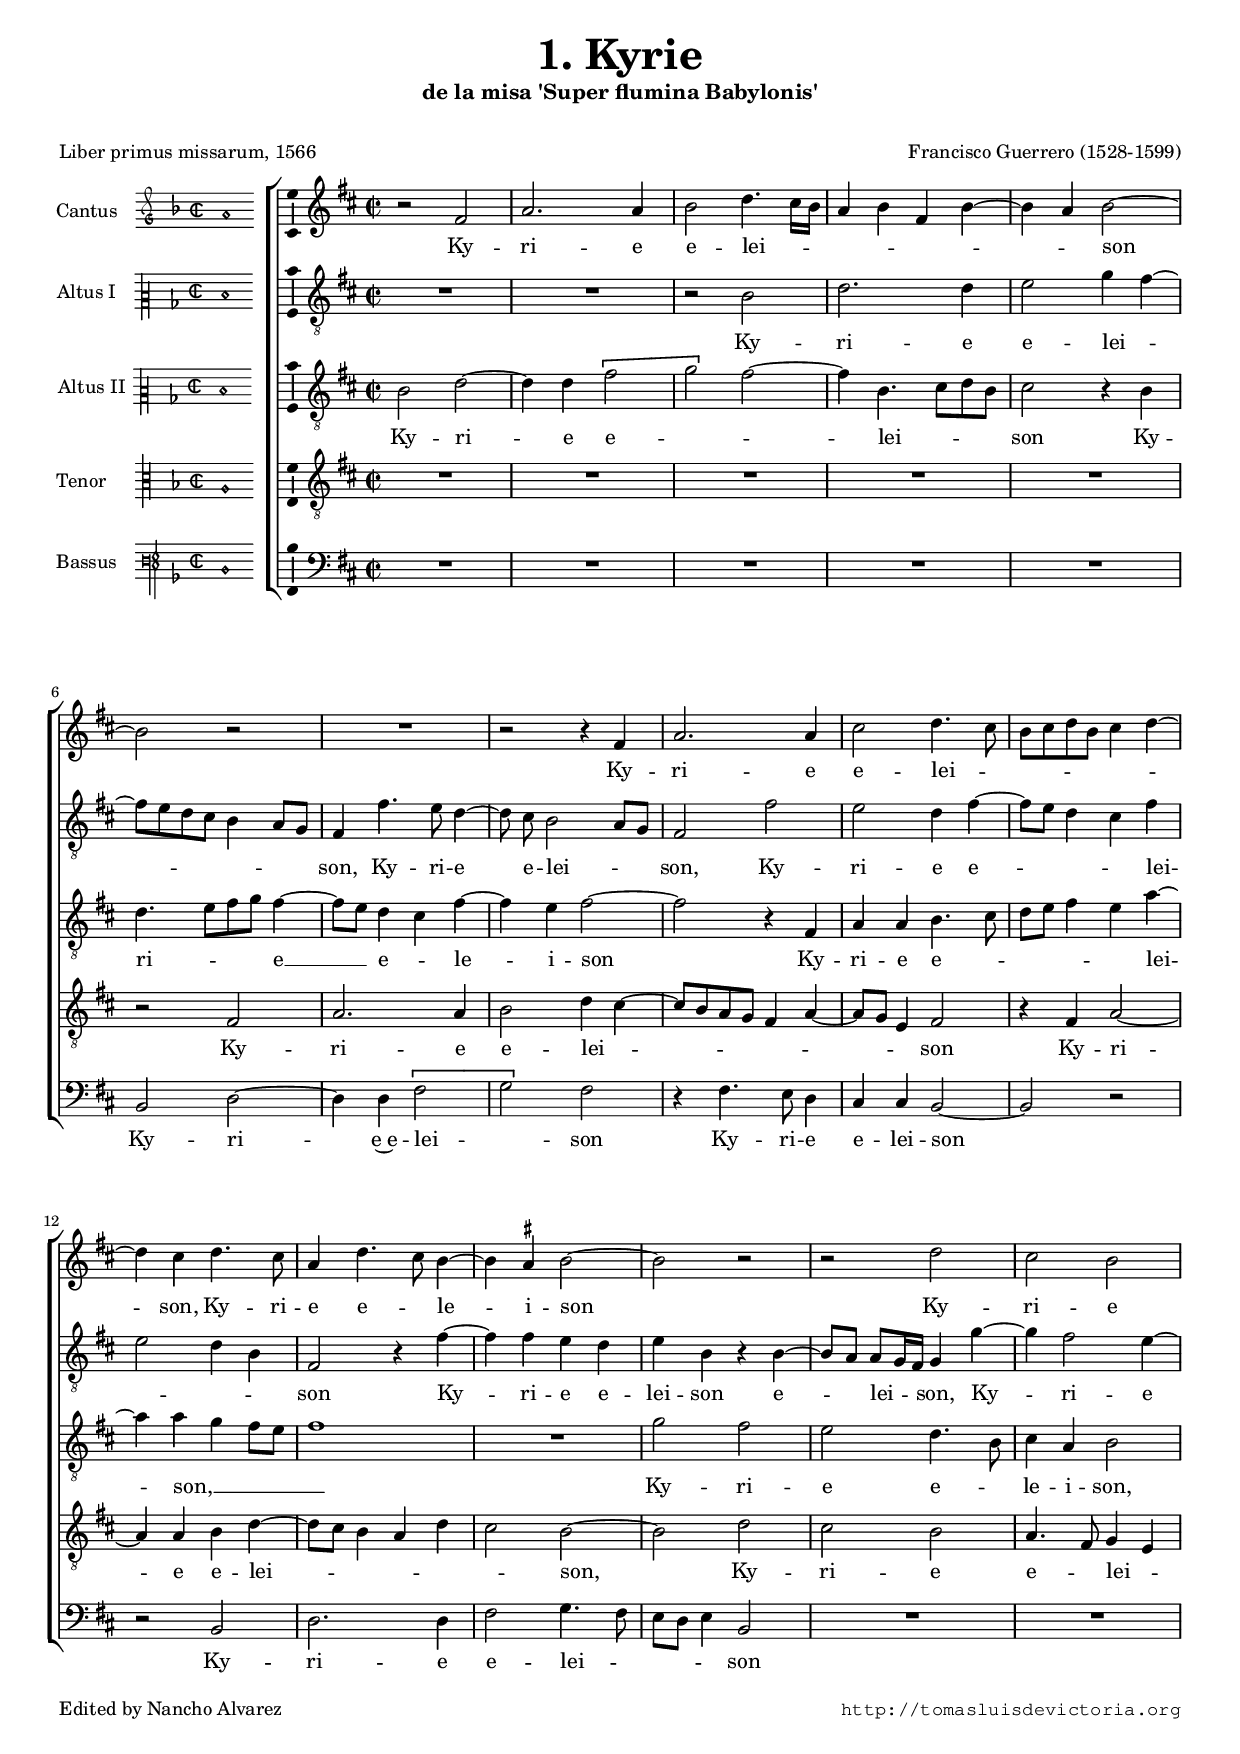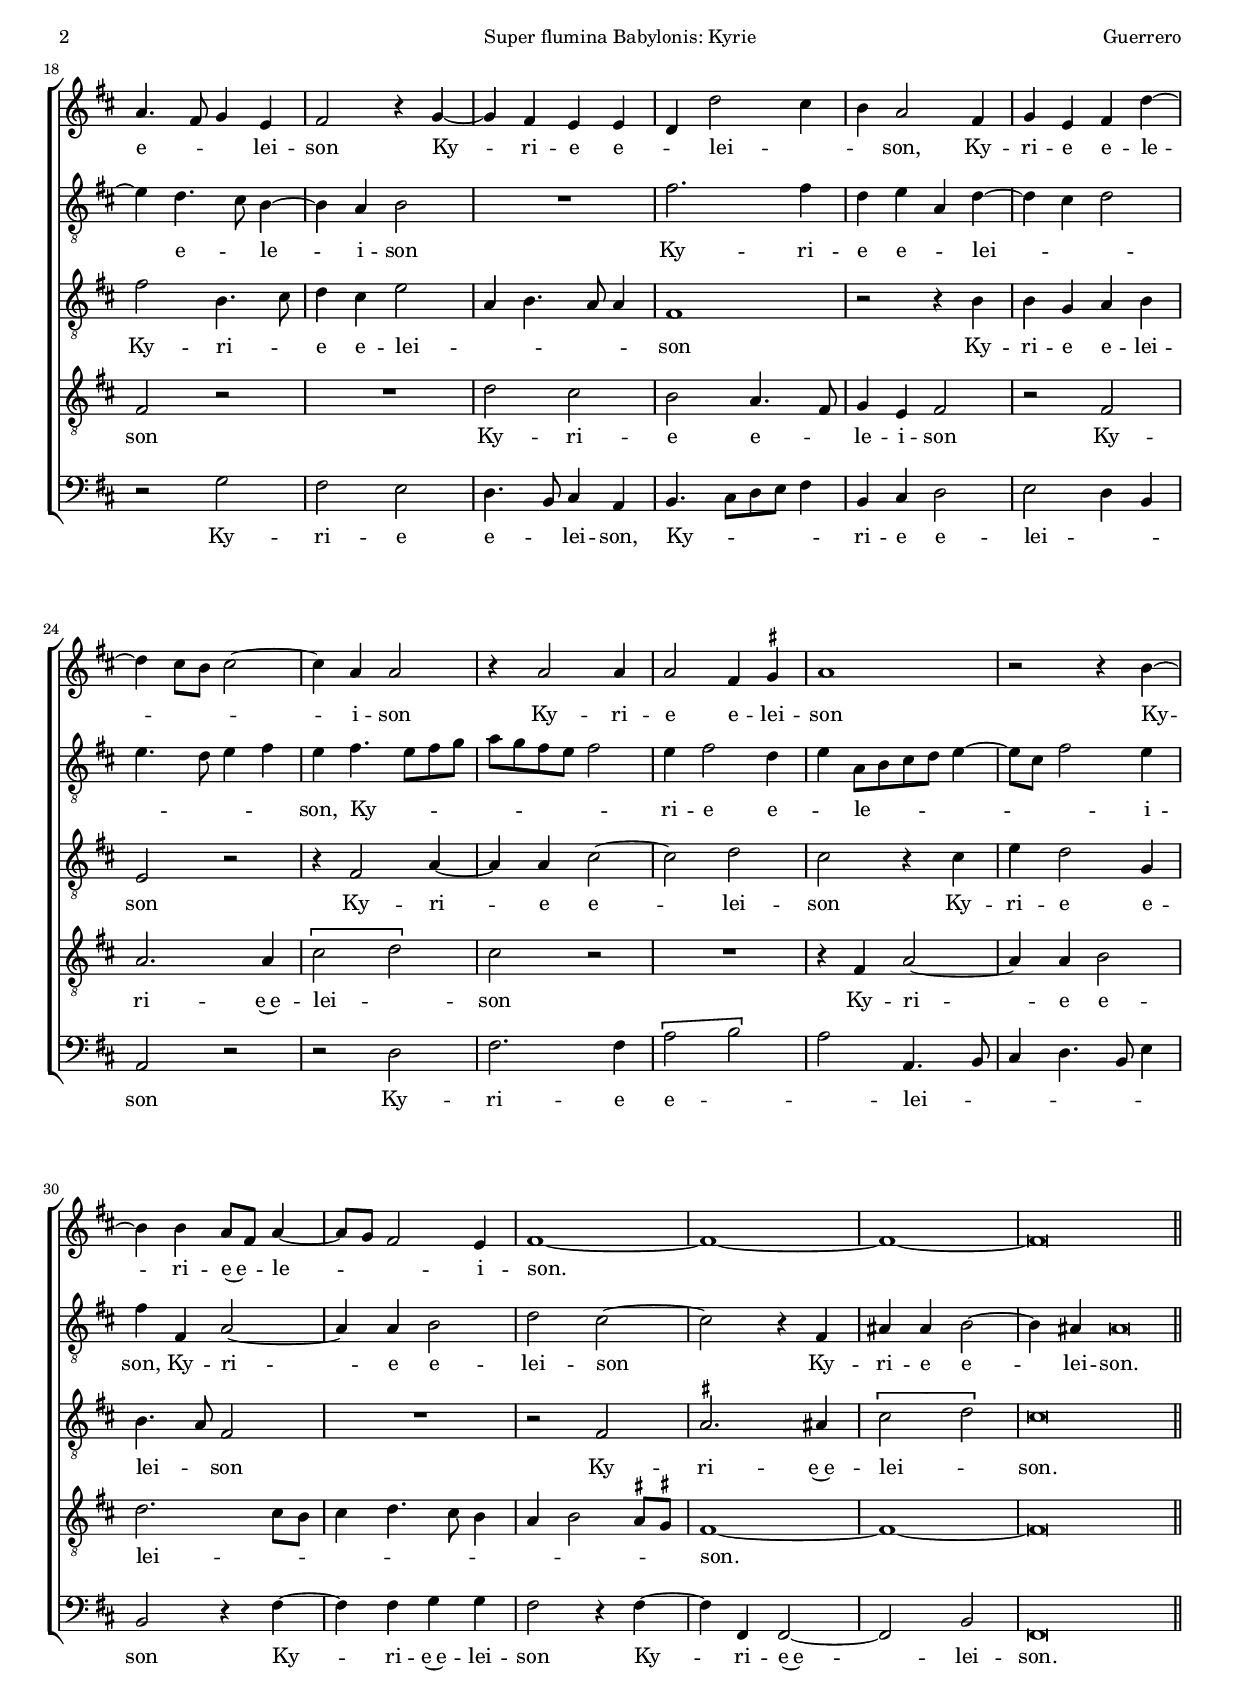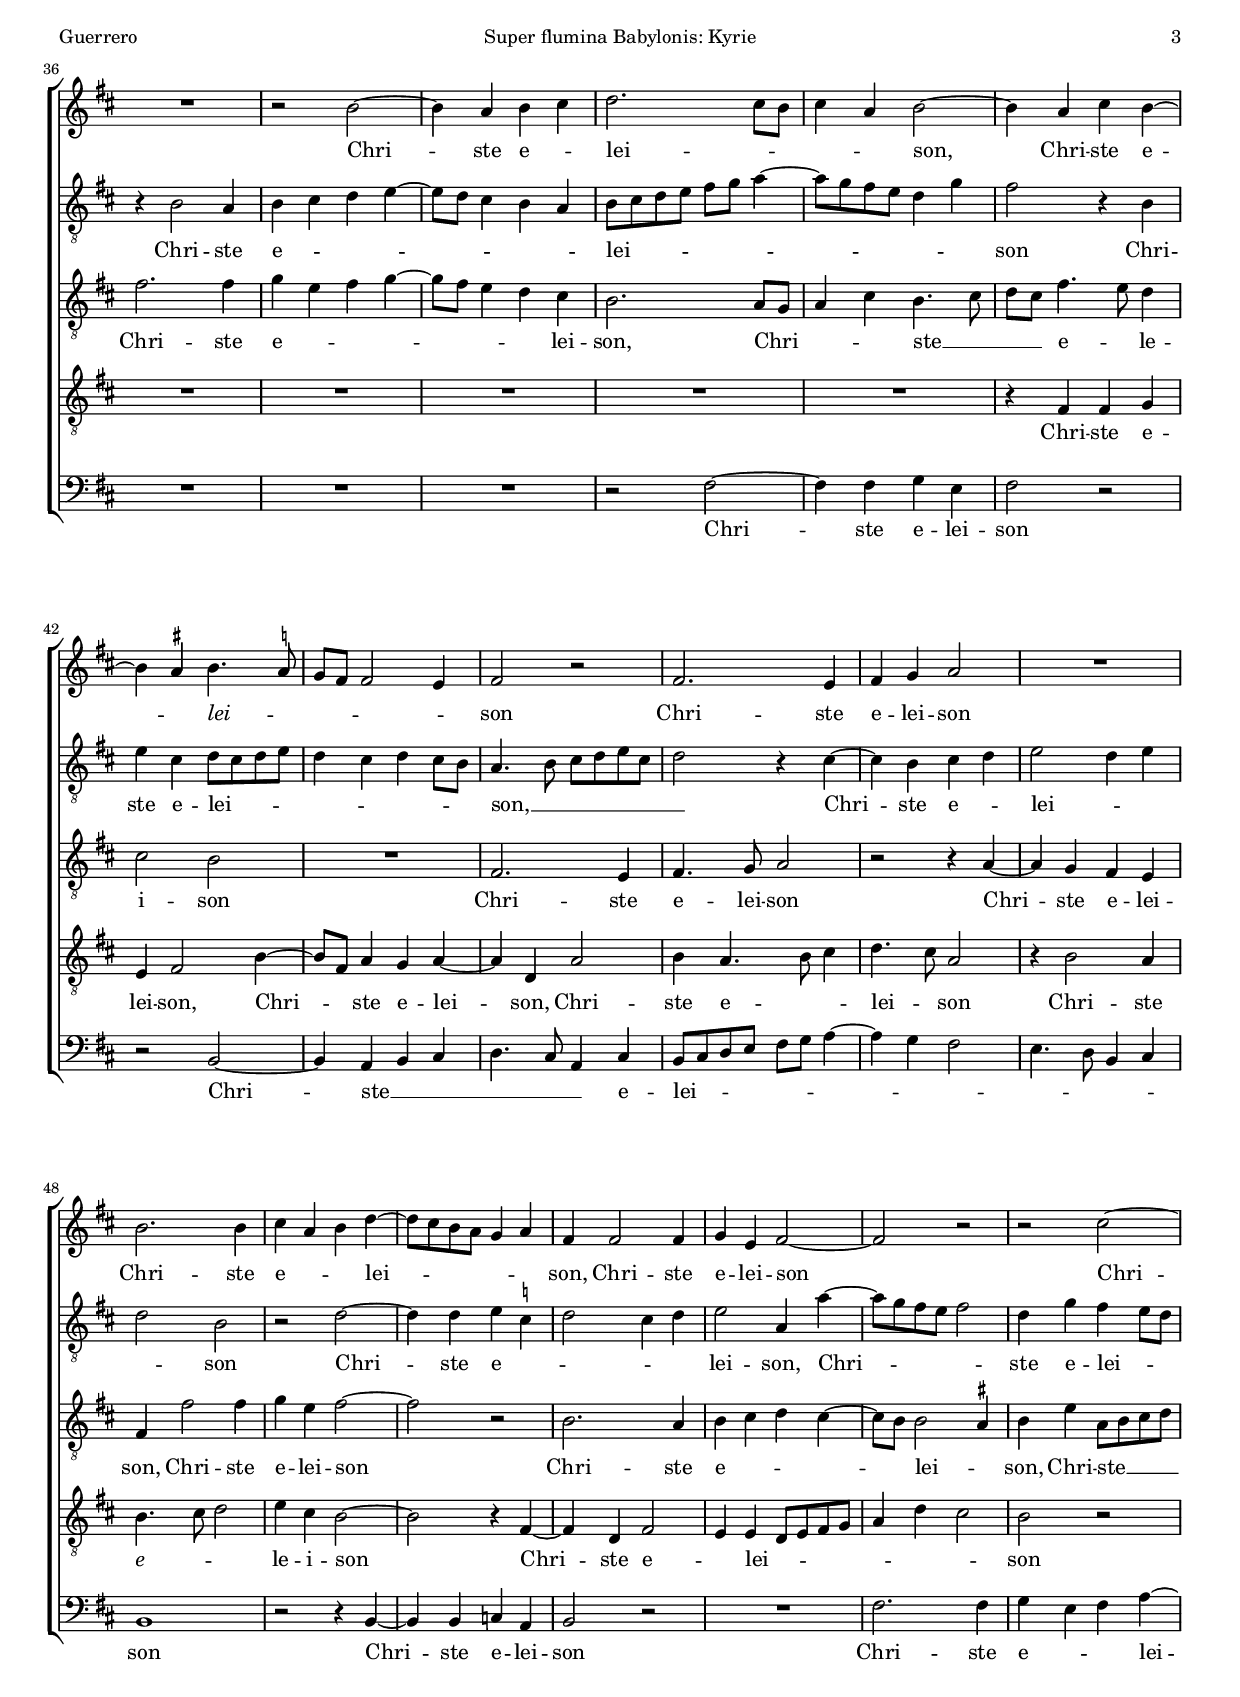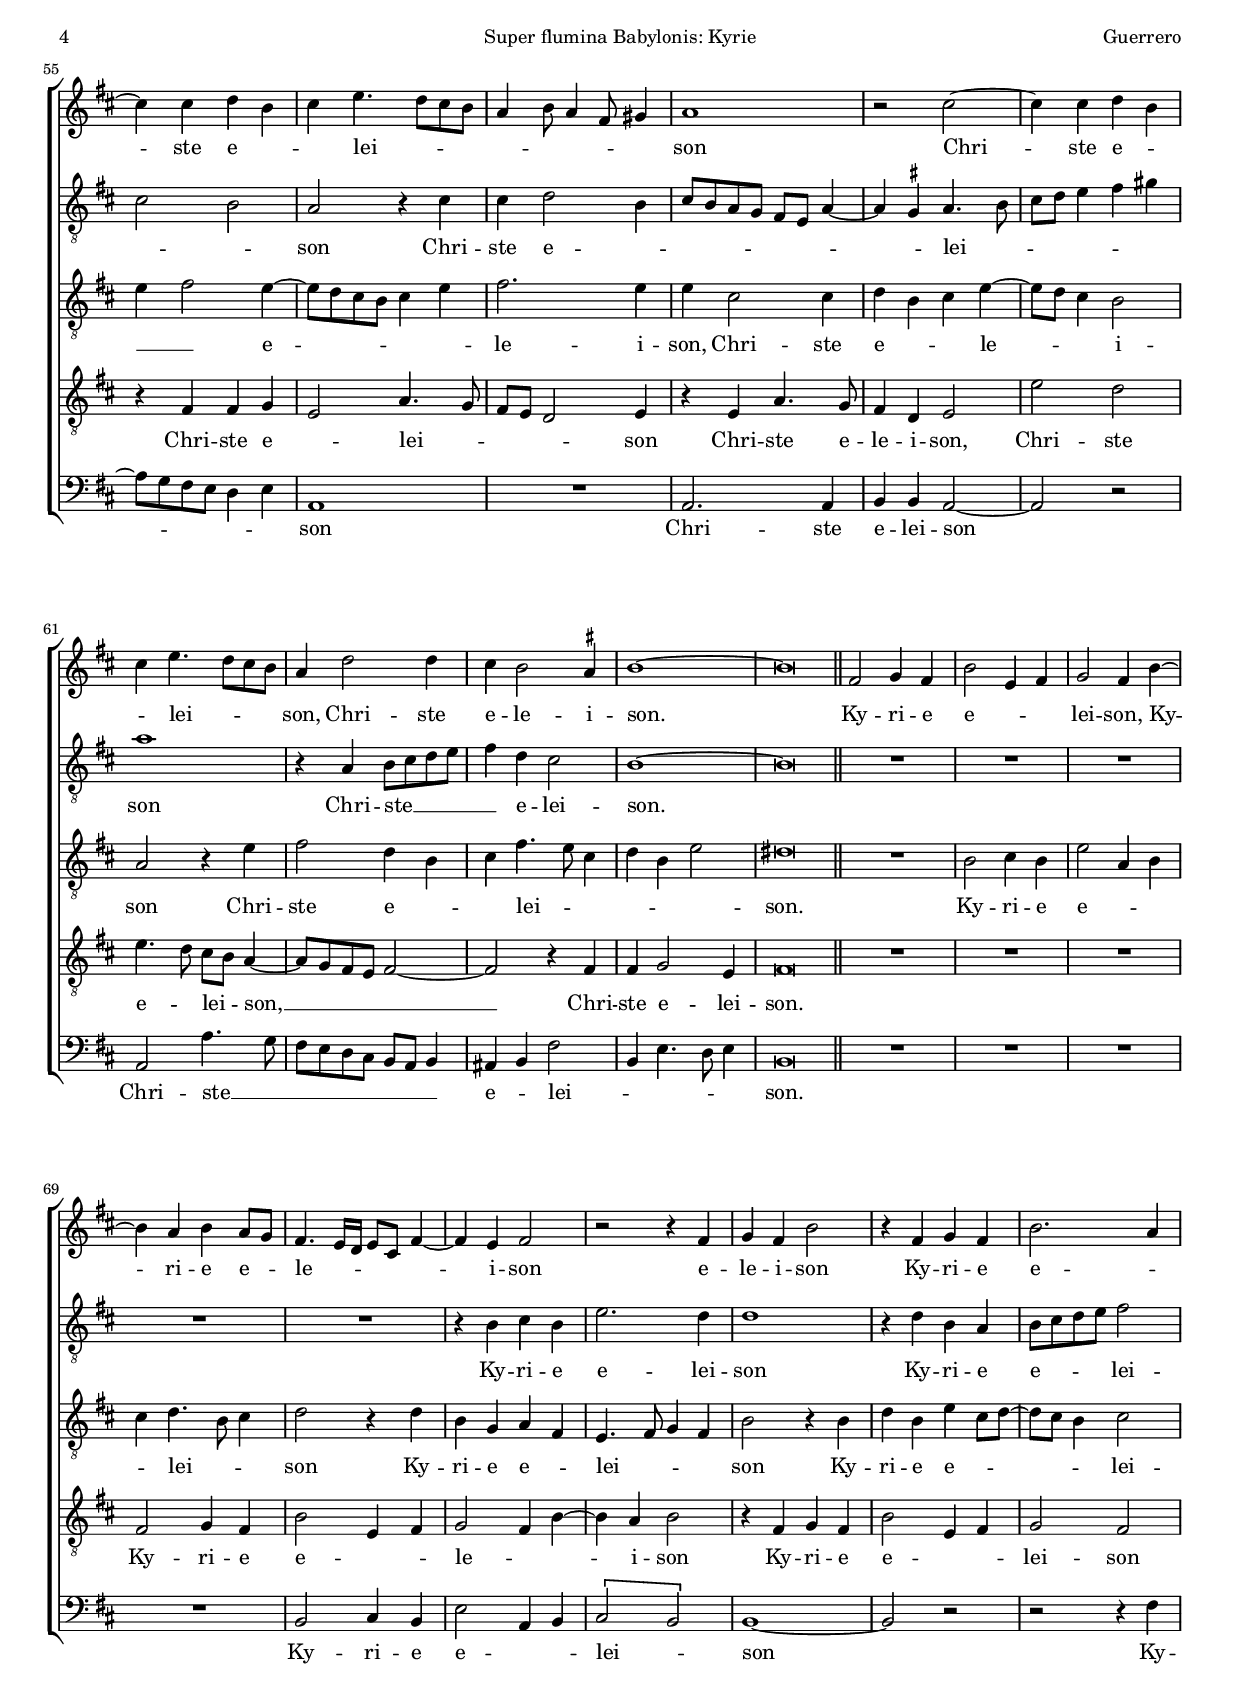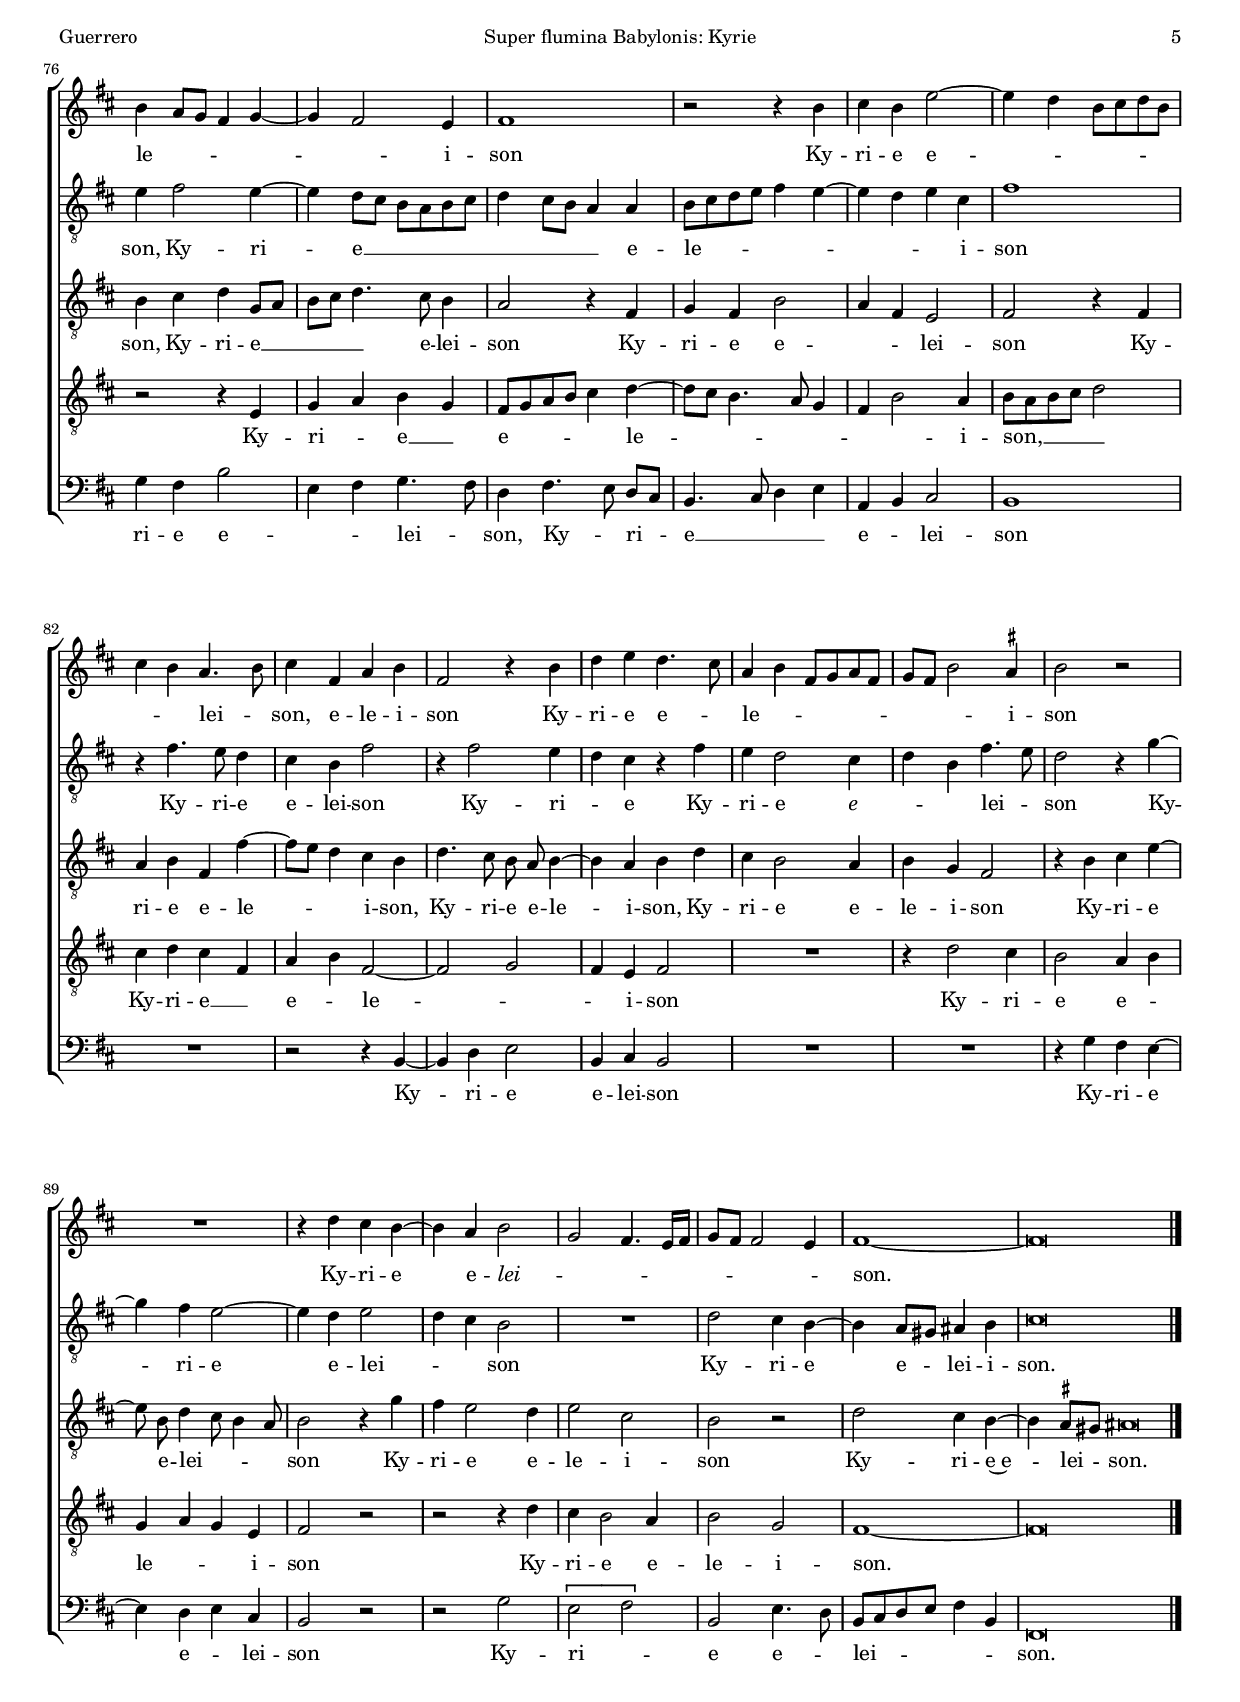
\version "2.18.0"

#(set-default-paper-size "a4")
#(set-global-staff-size 16.4)
#(ly:set-option 'point-and-click #f)
%mobile -s14.5 -i3.2

italicas=\override LyricText.font-shape = #'italic
rectas=\override LyricText.font-shape = #'upright
ss=\once \set suggestAccidentals = ##t
incipitwidth = 20

htitle="Super flumina Babylonis: Kyrie"
hcomposer="Guerrero"

\header {
	title=\markup{\fontsize #3 "1. Kyrie"}
	subtitle="de la misa 'Super flumina Babylonis'"
	subsubtitle=\markup{\null \vspace #1 }
	composer="Francisco Guerrero (1528-1599)"
        pdfauthor=\composer
	%opus="(-)"
	poet="Liber primus missarum, 1566"
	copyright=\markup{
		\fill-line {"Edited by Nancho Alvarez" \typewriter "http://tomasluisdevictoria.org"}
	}
%	tagline=""
}

global={\key f \major \time 2/2 \skip 1*35 \bar "||" \break
				\skip 1*30 \bar "||" %tablet \break
				\skip 1*30 \bar "|." 
}


cantus=\relative c''{
	r2 a
	c2. c4
	d2 f4. e16 d
	c4 d a d ~
	d c d2 ~
	d r
	R1
	r2 r4 a
	c2. c4
	e2 f4. e8 
	d e f d e4 f ~
	f e f4. e8
	c4 f4. e8 d4 ~
	d \ss cis d2 ~
	d r
	r f
	e d
	c4. a8 bes4 g
	a2 r4 bes ~
	bes a g g
	f f'2 e4
	d c2 a4
	bes g a f' ~
	f e8 d e2 ~
	e4 c c2
	r4 c2 c4
	c2 a4 \ss b
	c1
	r2 r4 d ~
	d4 d c8 a c4 ~
	c8 bes a2 g4 
	a1 ~
	a ~
	a ~
	a\breve*1/2
	R1
	r2 d ~
	d4 c d e
	f2. e8 d
	e4 c d2 ~
	d4 c e d ~
	d \ss cis d4. \ss c8
	bes8 a a2 g4 
	a2 r
	a2. g4 
	a bes c2
	R1
	d2. d4
	e c d f ~
	f8 e d c bes4 c
	a a2 a4
	bes g a2 ~
	a r 
	r e' ~
	e4 e f d
	e g4. f8 e d 
	c4 d8 c4 a8 b4
	c1
	r2 e ~
	e4 e f d
	e g4. f8 e d
	c4 f2 f4 
	e4 d2 \ss cis4 
	d1 ~
	d\breve*1/2
	a2 bes4 a 
	d2 g,4 a
	bes2 a4 d ~
	d c d c8 bes a4. g16 f g8 e a4 ~
	a g a2
	r r4 a
	bes a d2
	r4 a bes a
	d2. c4
	d c8 bes a4 bes ~
	bes a2 g4 
	a1
	r2 r4 d
	e d g2 ~
	g4 f d8 e f d
	e4 d c4. d8
	e4 a, c d
	a2 r4 d
	f g f4. e8
	c4 d a8 bes c a
	bes a d2 \ss cis4
	d2 r
	R1
	r4 f e d ~
	d4 c d2
	bes a4. g16 a
	bes8 a a2 g4
	a1 ~
	a\breve*1/2
}

altus=\relative c'{
	R1*2
	r2 d
	f2. f4
	g2 bes4 a ~
	a8 g f e d4 c8 bes
	a4 a'4. g8 f4 ~
	f8 \noBeam e d2 c8 bes 
	a2 a'
	g2 f4 a ~
	a8 g f4 e a
	g2 f4 d
	a2 r4 a' ~
	a a g f
	g d r4 d ~
	d8[ c] c[ bes16 a] bes4 bes' ~
	bes4 a2 g4 ~
	g f4. e8 d4 ~
	d c d2
	R1
	a'2. a4
	f g c, f ~
	f e f2
	g4. f8 g4 a
	g4 a4. g8 a bes
	c bes a g a2
	g4 a2 f4
	g4 c,8[ d e f] g4 ~
	g8 e a2 g4
	a4 a, c2 ~
	c4 c d2
	f e ~
	e r4 a,
	cis cis d2 ~
	d4 cis cis\breve*1/4
	r4 d2 c4
	d e f g ~
	g8 f e4 d c
	d8 e f g a bes c4 ~
	c8 bes a g f4 bes
	a2 r4 d,
	g e f8 e f g
	f4 e f e8 d
	c4. d8 e f g e
	f2 r4 e ~
	e d e f
	g2 f4 g 
	f2 d
	r2 f2 ~
	f4 f g \ss ees
	f2 e4 f
	g2 c,4 c' ~
	c8 bes a g a2
	f4 bes a g8 f
	e2 d
	c r4 e
	e f2 d4
	e8 d c bes a g c4 ~
	c \ss b c4. d8
	e8 f g4 a b
	c1
	r4 c, d8 e f g
	a4 f e2
	d1 ~
	d\breve*1/2
	R1*5
	r4 d e d
	g2. f4
	f1
	r4 f d c
	d8 e f g a2
	g4 a2 g4 ~
	g f8 e d c d e
	f4 e8 d c4 c
	d8 e f g a4 g ~
	g f g e
	a1 
	r4 a4. g8 f4
	e d a'2
	r4 a2 g4
	f e r a
	g f2 e4
	f d a'4. g8
	f2 r4 bes ~
	bes a g2 ~
	g4 f g2
	f4 e d2
	R1
	f2 e4 d ~
	d c8 b cis4 d
	e\breve*1/2
}

altusdos=\relative c'{
	d2 f ~ 
	f4 f \[a2
	bes\] a ~
	a4 d,4. e8 f d
	e2 r4 d
	f4. g8[ a bes] a4 ~
	a8 g f4 e a ~
	a g a2 ~
	a r4 a,
	c c d4. e8 
	f8 g a4 g c ~
	c c bes a8 g 
	a1
	R1
	bes2 a % CSIC: d2 a, but it seems a mistake
	% thanks to Nicholas Hale for finding it
	g f4. d8 
	e4 c d2
	a'2 d,4. e8
	f4 e g2
	c,4 d4. c8 c4
	a1
	r2 r4 d
	d bes c d
	g,2 r
	r4 a2 c4 ~
	c c e2 ~
	e f
	e r4 e
	g f2 bes,4
	d4. c8 a2
	R1
	r2 a
	\ss cis2. cis!4
	\[e2 f\]
	e\breve*1/2
	a2. a4
	bes g a bes ~
	bes8 a g4 f e
	d2. c8 bes
	c4 e d4. e8
	f8 e a4. g8 f4
	e2 d
	R1
	a2. g4
	a4. bes8 c2
	r2 r4 c ~
	c bes a g
	a a'2 a4
	bes g a2 ~
	a r
	d,2. c4
	d e f e ~
	e8 d d2 \ss cis4
	d g c,8 d e f
	g4 a2 g4 ~
	g8 f e d e4 g
	a2. g4 
	g4 e2 e4
	f d e g ~
	g8 f e4 d2
	c2 r4 g'4
	a2 f4 d
	e a4. g8 e4
	f d g2 
	fis\breve*1/2
	R1
	d2 e4 d
	g2 c,4 d
	e f4. d8 e4
	f2 r4 f
	d bes c a
	g4. a8 bes4 a
	d2 r4 d
	f d g e8 f ~
	f8 e d4 e2
	d4 e f bes,8 c
	d e f4. e8 d4
	c2 r4 a
	bes a d2
	c4 a g2
	a2 r4 a
	c d a a' ~
	a8 g f4 e d
	f4. e8 d \noBeam c d4 ~
	d4 c d f
	e4 d2 c4 
	d4 bes a2
	r4 d e g ~
	g8 \noBeam d f4 e8 d4 c8
	d2 r4 bes'
	a4 g2 f4
	g2 e
	d r
	f2 e4 d ~
	d \ss cis8 b cis!\breve*1/4
}

tenor=\relative c'{
	R1*5
	r2 a
	c2. c4 
	d2 f4 e ~
	e8 d c bes a4 c ~
	c8 bes g4 a2
	r4 a c2 ~
	c4 c d f ~
	f8 e d4 c f
	e2 d ~
	d f
	e d
	c4. a8 bes4 g
	a2 r
	R1
	f'2 e
	d c4. a8 bes4 g a2
	r a 
	c2. c4
	\[e2 f\]
	e r
	R1
	r4 a, c2 ~
	c4 c d2
	f2. e8 d 
	e4 f4. e8 d4
	c d2 \ss cis8 \ss b 
	a1 ~
	a ~
	a\breve*1/2
	R1*5
	r4 a a bes
	g a2 d4 ~
	d8 a c4 bes c ~
	c f, c'2
	d4 c4. d8 e4
	f4. e8 c2
	r4 d2 c4
	d4. e8 f2
	g4 e d2 ~
	d r4 a ~
	a f a2
	g4 g f8 g a bes
	c4 f e2
	d r
	r4 a a bes
	g2 c4. bes8 
	a8 g f2 g4
	r4 g c4. bes8 
	a4 f g2
	g'2 f
	g4. f8 e d c4 ~
	c8 bes a g a2 ~
	a r4 a 
	a bes2 g4 
	a\breve*1/2
	R1*3
	a2 bes4 a
	d2 g,4 a
	bes2 a4 d ~
	d c d2
	r4 a bes a 
	d2 g,4 a
	bes2 a
	r2 r4 g
	bes c d bes
	a8 bes c d e4 f ~
	f8 e d4. c8 bes4
	a d2 c4
	d8 c d e f2
	e4 f e a,
	c d a2 ~
	a bes
	a4 g a2
	R1
	r4 f'2 e4
	d2 c4 d 
	bes c bes g 
	a2 r
	r2 r4 f'
	e4 d2 c4
	d2 bes
	a1 ~
	a\breve*1/2
}

bassus=\relative c{
	R1*5
	d2 f ~
	f4 f \[a2
	bes\] a
	r4 a4. g8 f4
	e4 e d2 ~
	d r
	r d 
	f2. f4
	a2 bes4. a8
	g8 f g4 d2
	R1*2
	r2 bes'
	a g
	f4. d8 e4 c
	d4. e8[ f g] a4
	d, e f2
	g2 f4 d
	c2 r
	r f 
	a2. a4
	\[c2 d\]
	c2 c,4. d8
	e4 f4. d8 g4
	d2 r4 a' ~
	a a bes bes
	a2 r4 a ~
	a4 a, a2 ~
	a d
	a\breve*1/2
	R1*3
	r2 a' ~
	a4 a bes g
	a2 r
	r d, ~
	d4 c d e
	f4. e8 c4 e
	d8 e f g a bes c4 ~
	c4 bes a2
	g4. f8 d4 e
	d1
	r2 r4 d ~
	d d ees c
	d2 r
	R1
	a'2. a4 
	bes g a c ~
	c8 bes a g f4 g
	c,1
	R1
	c2. c4 
	d d c2 ~
	c r
	c c'4. bes8
	a g f e d c d4
	cis d a'2
	d,4 g4. f8 g4 
	d\breve*1/2
	R1*4
	d2 e4 d
	g2 c,4 d
	\[e2 d\]
	d1 ~
	d2 r
	r r4 a'
	bes a d2
	g,4 a bes4. a8
	f4 a4. g8 f[ e]
	d4. e8 f4 g
	c, d e2
	d1
	R1
	r2 r4 d ~
	d f g2
	d4 e d2
	R1*2
	r4 bes' a g ~
	g f g e 
	d2 r
	r bes'
	\[g a\]
	d, g4. f8
	d8 e f g a4 d,
	a\breve*1/2 
}


textocantus=\lyricmode{
Ky -- ri -- e e -- lei -- _ _ _ _ _ _ _ son
Ky -- ri -- e e -- lei -- _ _ _ _ _ _ _ son,
Ky -- ri -- e e -- _ le -- i -- son
Ky -- ri -- e e -- _ _ lei -- son
Ky -- ri -- e e -- _ lei -- _ _ son,
Ky -- ri -- e e -- le -- _ _ _ i -- son
Ky -- ri -- e e -- lei -- son
Ky -- ri -- e~e -- _ le -- _ _ i -- son. 
Chri -- ste e -- _ lei -- _ _ _ _ son,
Chri -- ste e -- _ \italicas lei -- _ _ _ _ _ \rectas son
Chri -- ste e -- lei -- son
Chri -- ste e -- _ _ lei -- _ _ _ _ _ son,
Chri -- ste e -- lei -- son
Chri -- ste e -- _ _ lei -- _ _ _ _ _ _ _ _ son
Chri -- ste e -- _ _ lei -- _ _ _ son,
Chri -- ste e -- le -- i -- son.
Ky -- ri -- e e -- _ _ lei -- son,
Ky -- ri -- e e -- _ le -- _ _ _ _ _ i -- son
e -- le -- i -- son
Ky -- ri -- e e -- _ le -- _ _ _ _ _ i -- son
Ky -- ri -- e e -- _ _ _ _ _ _ _ lei -- _ son,
e -- le -- i -- son
Ky -- ri -- e e -- _ le -- _ _ _ _ _ _ _ _ i -- son
Ky -- ri -- e e -- \italicas lei -- _ _ _ _ _ _ _ _ \rectas son.
}

textoaltus=\lyricmode{
Ky -- ri -- e e -- lei -- _ _ _ _ _ _ _ son,
Ky -- ri -- e e -- lei -- _ _ son,
Ky -- ri -- e e -- _ _ _ lei -- _ _ _ son
Ky -- ri -- e e -- lei -- son
e -- _ lei -- _ _ son,
Ky -- ri -- e e -- _ le -- i -- son
Ky -- ri -- e e -- _ lei -- _ _ _ _ _ _ son,
Ky -- _ _ _ _ _ _ _ _ ri -- e e -- _ le -- _ _ _ _ _ _ i -- son,
Ky -- ri -- e e -- lei -- son
Ky -- ri -- e e -- lei -- son.
Chri -- ste e -- _ _ _ _ _ _ _ lei -- _ _ _ _ _ _ _ _ _ _ _ son
Chri -- ste e -- lei -- _ _ _ _ _ _ _ _ son, __ _ _ _ _ _ _ 
Chri -- ste e -- _ lei -- _ _ _ son
Chri -- ste e -- _ _ _ _ lei -- son,
Chri -- _ _ _ _ ste e -- lei -- _ _ _ _ son
Chri -- ste e -- _ _ _ _ _ _ _ _ _ lei -- _ _ _ _ _ _ son
Chri -- ste __ _ _ _ _ e -- lei -- son.
Ky -- ri -- e e -- lei -- son
Ky -- ri -- e e -- _ _ _ lei -- son,
Ky -- ri -- e __ _ _ _ _ _ _ _ _ _ e -- le -- _ _ _ _ _ _ _ i -- son
Ky -- ri -- e e -- lei -- son
Ky -- ri -- _ e
Ky -- ri -- e \italicas e -- _ _ \rectas lei -- _ son
Ky -- ri -- e e -- lei -- _ _ son
Ky -- ri -- e e -- _ lei -- i -- son.
}

textoaltusdos=\lyricmode{
Ky -- ri -- e e -- _ _ lei -- _ _ _ son
Ky -- ri -- _ _ _ e __ _ e -- _ le -- i -- son
Ky -- ri -- e e -- _ _ _ _ _ lei -- son, __ _ _ _ _ 
Ky -- ri -- e e -- _ le -- i -- son,
Ky -- ri -- _ e e -- lei -- _ _ _ _ son
Ky -- ri -- e e -- lei -- son
Ky -- ri -- e e -- lei -- son
Ky -- ri -- e e -- lei -- _ son
Ky -- ri -- e~e -- lei -- _ son.
Chri -- ste e -- _ _ _ _ _ _ lei -- son,
Chri -- _ _ _ ste __ _ _ _ e -- _ le -- i -- son
Chri -- ste e -- lei -- son
Chri -- ste e -- lei -- son,
Chri -- ste e -- lei -- son
Chri -- ste e -- _ _ _ _ lei -- _ son,
Chri -- ste __ _ _ _ _ _ e -- _ _ _ _ _ le -- i -- son,
Chri -- ste e -- _ _ le -- _ _ i -- son
Chri -- ste e -- _ _ lei -- _ _ _ _ _ son.
Ky -- ri -- e e -- _ _ _ lei -- _ _ son
Ky -- ri -- e e -- _ lei -- _ _ _ son
Ky -- ri -- e e -- _ _ _ _ lei -- son,
Ky -- ri -- e __ _ _ _ _ e -- lei -- son
Ky -- ri -- e e -- _ _ lei -- son
Ky -- ri -- e e -- le -- _ _ i -- son,
Ky -- ri -- e e -- le -- i -- son,
Ky -- ri -- e e -- le -- i -- son
Ky -- ri -- e e -- lei -- _ _ _ son
Ky -- ri -- e e -- le -- i -- son
Ky -- ri -- e~e -- lei -- _ son.
}

textotenor=\lyricmode{
Ky -- ri -- e e -- lei -- _ _ _ _ _ _ _ _ son
Ky -- ri -- e e -- lei -- _ _ _ _ _ son,
Ky -- ri -- e e -- _ lei -- _ son
Ky -- ri -- e e -- _ le -- i -- son
Ky -- ri -- e~e -- lei -- _ son
Ky -- ri -- e e -- lei -- _ _ _ _ _ _ _ _ _ _ son. 
Chri -- ste e -- lei -- son,
Chri -- _ ste e -- lei -- son,
Chri -- ste e -- _ _ lei -- _ son
Chri -- ste \italicas e -- _ _ \rectas le -- i -- son
Chri -- ste e -- _ lei -- _ _ _ _ _ _ _ son
Chri -- ste e -- _ lei -- _ _ _ _ son
Chri -- ste e -- le -- i -- son,
Chri -- ste e -- _ lei -- _ son, __ _ _ _ _ 
Chri -- ste e -- lei -- son.
Ky -- ri -- e e -- _ _ le -- _ _ i -- son
Ky -- ri -- e e -- _ _ lei -- son
Ky -- ri -- _ e __ _ e -- _ _ _ _ le -- _ _ _ _ _ _ i -- son, __ _ _ _ _ 
Ky -- ri -- e __ _ e -- _ le -- _ _ i -- son
Ky -- ri -- e e -- _ le -- _ _ i -- son
Ky -- ri -- e e -- le -- i -- son. 
}

textobassus=\lyricmode{
Ky -- ri -- e~e -- lei -- _ son
Ky -- ri -- e e -- lei -- son
Ky -- ri -- e e -- lei -- _ _ _ _ son
Ky -- ri -- e e -- _ lei -- son,
Ky -- _ _ _ _ ri -- e e -- lei -- _ _ son
Ky -- ri -- e e -- _ _ lei -- _ _ _ _ _ son
Ky -- ri -- e~e -- lei -- son
Ky -- ri -- e~e -- lei -- son.
Chri -- ste e -- lei -- son
Chri -- ste __ _ _ _ _ _ e -- lei -- _ _ _ _ _ _ _ _ _ _ _ _ son
Chri -- ste e -- lei -- son
Chri -- ste e -- _ _ lei -- _ _ _ _ _ son
Chri -- ste e -- lei -- son
Chri -- ste __ _ _ _ _ _ _ _ _ e -- _ lei -- _ _ _ _ son.
Ky -- ri -- e e -- _ _ lei -- _ son
Ky -- ri -- e e -- _ _ lei -- _ son,
Ky -- _ ri -- _ e __ _ _ _ e -- _ lei -- son
Ky -- ri -- e e -- lei -- son
Ky -- ri -- e e -- _ lei -- son
Ky -- ri -- _ e e -- _ lei -- _ _ _ _ _ son.
}


incipitcantus=\markup{
	\score{
		{ 
		\set Staff.instrumentName="Cantus   "
		\override NoteHead.style = #'neomensural
		\override Rest.style = #'neomensural
		\override Staff.TimeSignature.style = #'neomensural
		\cadenzaOn 
		\clef "petrucci-g"
		\key f \major
		\time 2/2
		a'1
		} 
	\layout {
		\context {\Voice
			\remove Ligature_bracket_engraver
			\consists Mensural_ligature_engraver
		}
		line-width=\incipitwidth
		indent = 0
	}
	}
}

incipitaltus=\markup{
	\score{
		{ 
		\set Staff.instrumentName="Altus I   "
		\override NoteHead.style = #'neomensural 
		\override Rest.style = #'neomensural
		\override Staff.TimeSignature.style = #'neomensural
		\cadenzaOn 
		\clef "petrucci-c2"
		\key f \major
		\time 2/2
		d'1
		} 
	\layout {
		\context {\Voice
			\remove Ligature_bracket_engraver
			\consists Mensural_ligature_engraver
		}
		line-width=\incipitwidth
		indent = 0
	}
	}
}

incipitaltusdos=\markup{
	\score{
		{ 
		\set Staff.instrumentName="Altus II "
		\override NoteHead.style = #'neomensural 
		\override Rest.style = #'neomensural
		\override Staff.TimeSignature.style = #'neomensural
		\cadenzaOn 
		\clef "petrucci-c2"
		\key f \major
		\time 2/2
		d'1
		} 
	\layout {
		\context {\Voice
			\remove Ligature_bracket_engraver
			\consists Mensural_ligature_engraver
		}
		line-width=\incipitwidth
		indent = 0
	}
	}
}

incipittenor=\markup{
	\score{
		{ 
		\set Staff.instrumentName="Tenor     "
		\override NoteHead.style = #'neomensural 
		\override Rest.style = #'neomensural
		\override Staff.TimeSignature.style = #'neomensural
		\cadenzaOn 
		\clef "petrucci-c3"
		\key f \major
		\time 2/2
		a1
		} 
	\layout {
		\context {\Voice
			\remove Ligature_bracket_engraver
			\consists Mensural_ligature_engraver
		}
		line-width=\incipitwidth
		indent=0
	}
	}
}

incipitbassus=\markup{
	\score{
		{ 
		\set Staff.instrumentName="Bassus   "
		\override NoteHead.style = #'neomensural 
		\override Rest.style = #'neomensural
		\override Staff.TimeSignature.style = #'neomensural
		\cadenzaOn 
		\clef "petrucci-f3"
		\key f \major
		\time 2/2
		d1
		} 
	\layout {
		\context {\Voice
			\remove Ligature_bracket_engraver
			\consists Mensural_ligature_engraver
		}
		line-width=\incipitwidth
		indent = 0
	}
	}
}



\score {\transpose c' a{
\new ChoirStaff<<

	\new Staff <<\global
	\new Voice="v1" {
		\set Staff.instrumentName=\incipitcantus
		\clef "treble"
		\cantus }
	\new Lyrics \lyricsto "v1" {\textocantus }
	>>

	\new Staff << \global
	\new Voice="v2" {
		\set Staff.instrumentName=\incipitaltus
		\clef "G_8" 
		\altus }
	\new Lyrics \lyricsto "v2" {\textoaltus }
	>>

	\new Staff << \global
	\new Voice="v5" {
		\set Staff.instrumentName=\incipitaltusdos
		\clef "G_8" 
		\altusdos }
	\new Lyrics \lyricsto "v5" {\textoaltusdos }
	>>

	\new Staff <<\global
	\new Voice="v3" {
		\set Staff.instrumentName=\incipittenor
		\clef "G_8"
		\tenor }
	\new Lyrics \lyricsto "v3" {\textotenor }
	>>

	\new Staff <<\global
	\new Voice="v4" {
		\set Staff.instrumentName=\incipitbassus
		\clef "bass" 
		\bassus }
	\new Lyrics \lyricsto "v4" {\textobassus }
	>>
	
>>

	}%transpose

\layout{ 
	\context {\Lyrics 
		\override VerticalAxisGroup.staff-affinity = #UP
		\override VerticalAxisGroup.nonstaff-relatedstaff-spacing =
			#'((basic-distance . 0) (minimum-distance . 0) (padding . 1))
		\override LyricText.font-size = #1.2
		\override LyricHyphen.minimum-distance = #0.5
	}
	\context {\Score 
		tempoHideNote = ##t
		\override BarNumber.padding = #2 
	}
	\context {\Voice 
		%melismaBusyProperties = #'()
		%autoBeaming = ##f
	}
	\context {\Staff 
                %\RemoveEmptyStaves
                %\override VerticalAxisGroup.remove-first = ##t
		\override VerticalAxisGroup.staff-staff-spacing =
			#'((basic-distance . 11) (minimum-distance . 0) (padding . 1))
		\consists Ambitus_engraver 
		\override LigatureBracket.padding = #1
	}
}

%\midi { \mtempo }

}


\paper{
	evenHeaderMarkup=\markup  \fill-line { \fromproperty #'page:page-number-string \htitle \hcomposer }
	oddHeaderMarkup= \markup  \fill-line { \on-the-fly #not-first-page \hcomposer \on-the-fly #not-first-page \htitle \on-the-fly #not-first-page \fromproperty #'page:page-number-string }
	%system-count=20
	%page-count = 8
	ragged-last-bottom = ##f
	indent=3.7\cm
	system-system-spacing =
	#'((basic-distance . 20) (minimum-distance . 0) (padding . 5))
	top-system-spacing = % header
	#'((basic-distance . 9) (minimum-distance . 0) (padding . 0))
	last-bottom-spacing = % footer
	#'((basic-distance . 12) (minimum-distance . 0) (padding . 0))
	markup-system-spacing.padding = #1.5
}
